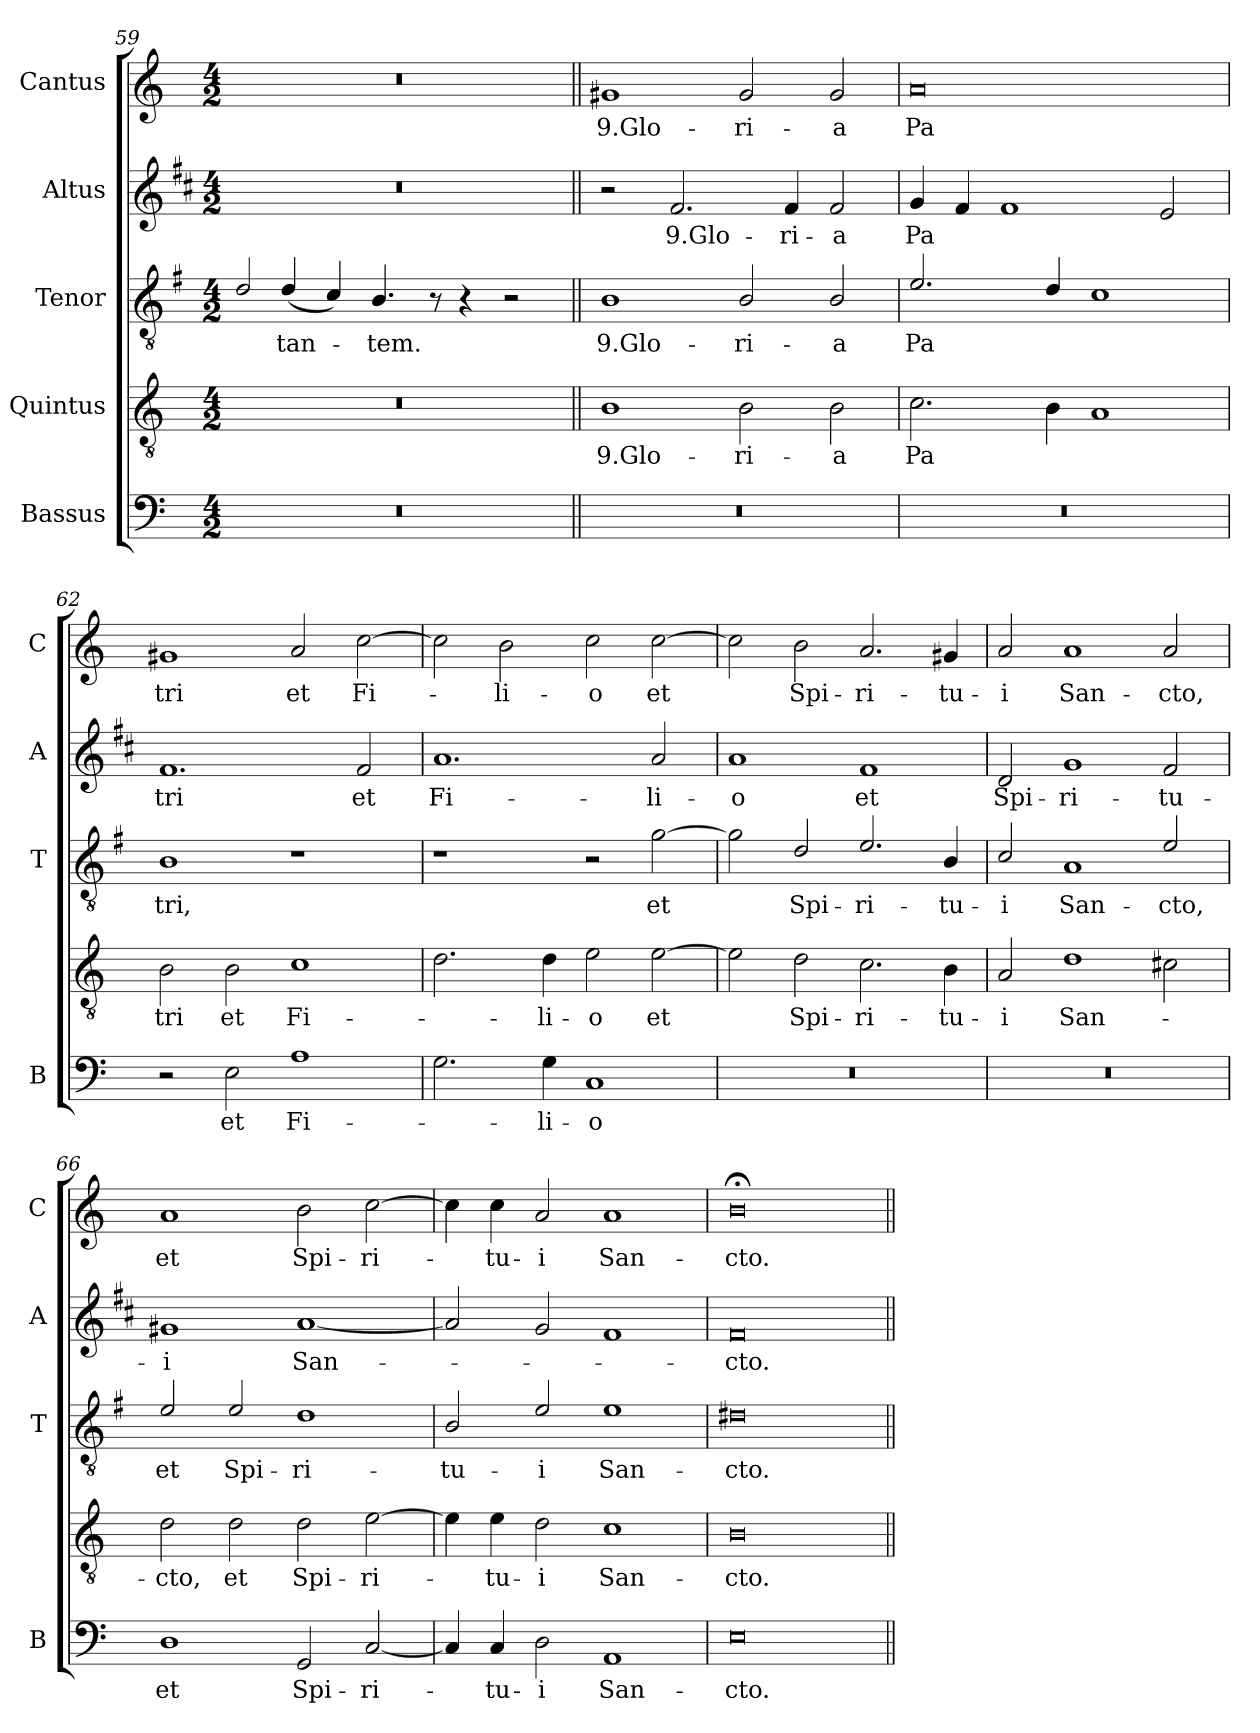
**kern	**text	**kern	**text	**kern	**text	**kern	**text	**kern	**text
*part5	*part5	*part4	*part4	*part3	*part3	*part2	*part2	*part1	*part1
*staff5	*staff5	*staff4	*staff4	*staff3	*staff3	*staff2	*staff2	*staff1	*staff1
*I"Bassus	*	*I"Quintus	*	*I"Tenor	*	*I"Altus	*	*I"Cantus	*
*I'B	*	*	*	*I'T	*	*I'A	*	*I'C	*
*clefF4	*	*clefGv2	*	*clefGv2	*	*clefG2	*	*clefG2	*
*	*	*	*	*ITrd4c7	*	*ITrd1c2	*	*	*
*k[]	*	*k[]	*	*k[]	*	*k[]	*	*k[]	*
*C:	*	*C:	*	*C:	*	*C:	*	*C:	*
*M4/2	*	*M4/2	*	*M4/2	*	*M4/2	*	*M4/2	*
=59	=59	=59	=59	=59	=59	=59	=59	=59	=59
!	!	!	!	!LO:N:head=open	!	!	!	!	!
0r	.	0r	.	4G/	.	0r	.	0r	.
!	!	!	!	!	!LO:LY:b	!	!	!	!
.	.	.	.	(<4G/	-tan-	.	.	.	.
.	.	.	.	4F/)	.	.	.	.	.
!	!	!	!	!	!LO:LY:b	!	!	!	!
.	.	.	.	4.E/	-tem.	.	.	.	.
.	.	.	.	8r	.	.	.	.	.
.	.	.	.	4r	.	.	.	.	.
.	.	.	.	2r	.	.	.	.	.
!!LO:LB:g=z
=60||	=60||	=60||	=60||	=60||	=60||	=60||	=60||	=60||	=60||
!	!	!	!LO:LY:b	!	!LO:LY:b	!	!	!	!LO:LY:b
0r	.	1B	9.Glo-	1E	9.Glo-	2r	.	1g#X	9.Glo-
!	!	!	!	!	!	!	!LO:LY:b	!	!
.	.	.	.	.	.	2.e/	9.Glo-	.	.
!	!	!	!LO:LY:b	!	!LO:LY:b	!	!	!	!LO:LY:b
.	.	2B\	-ri-	2E/	-ri-	.	.	2g#/	-ri-
!	!	!	!	!	!	!	!LO:LY:b	!	!
.	.	.	.	.	.	4e/	-ri-	.	.
!	!	!	!LO:LY:b	!	!LO:LY:b	!	!LO:LY:b	!	!LO:LY:b
.	.	2B\	-a	2E/	-a	2e/	-a	2g#/	-a
=61	=61	=61	=61	=61	=61	=61	=61	=61	=61
!	!	!	!LO:LY:b	!	!LO:LY:b	!	!LO:LY:b	!	!LO:LY:b
0r	.	2.c\	Pa	2.A/	Pa	4f/	Pa	0a	Pa
.	.	.	.	.	.	4e/	.	.	.
.	.	.	.	.	.	1e	.	.	.
.	.	4B\	.	4G/	.	.	.	.	.
.	.	1A	.	1F	.	.	.	.	.
.	.	.	.	.	.	2d/	.	.	.
=62	=62	=62	=62	=62	=62	=62	=62	=62	=62
!	!	!	!LO:LY:b	!	!LO:LY:b	!	!LO:LY:b	!	!LO:LY:b
2r	.	2B\	tri	1E	tri,	1.e	tri	1g#X	tri
!	!LO:LY:b	!	!LO:LY:b	!	!	!	!	!	!
2E\	et	2B\	et	.	.	.	.	.	.
!	!LO:LY:b	!	!LO:LY:b	!	!	!	!	!	!LO:LY:b
1A	Fi-	1c	Fi-	1r	.	.	.	2a/	et
!	!	!	!	!	!	!	!LO:LY:b	!	!LO:LY:b
.	.	.	.	.	.	2e/	et	[2cc\	Fi-
=63	=63	=63	=63	=63	=63	=63	=63	=63	=63
!	!	!	!	!	!	!	!LO:LY:b	!	!
2.G\	.	2.d\	.	1r	.	1.g	Fi-	2cc\]	.
!	!	!	!	!	!	!	!	!	!LO:LY:b
.	.	.	.	.	.	.	.	2b\	-li-
!	!LO:LY:b	!	!LO:LY:b	!	!	!	!	!	!
4G\	-li-	4d\	-li-	.	.	.	.	.	.
!	!LO:LY:b	!	!LO:LY:b	!	!	!	!	!	!LO:LY:b
1C	-o	2e\	-o	2r	.	.	.	2cc\	-o
!	!	!	!LO:LY:b	!	!LO:LY:b	!	!LO:LY:b	!	!LO:LY:b
.	.	[2e\	et	[2c\	et	2g/	-li-	[2cc\	et
=64	=64	=64	=64	=64	=64	=64	=64	=64	=64
!	!	!	!	!	!	!	!LO:LY:b	!	!
0r	.	2e\]	.	2c\]	.	1g	-o	2cc\]	.
!	!	!	!LO:LY:b	!	!LO:LY:b	!	!	!	!LO:LY:b
.	.	2d\	Spi-	2G/	Spi-	.	.	2b\	Spi-
!	!	!	!LO:LY:b	!	!LO:LY:b	!	!LO:LY:b	!	!LO:LY:b
.	.	2.c\	-ri-	2.A/	-ri-	1e	et	2.a/	-ri-
!	!	!	!LO:LY:b	!	!LO:LY:b	!	!	!	!LO:LY:b
.	.	4B\	-tu-	4E/	-tu-	.	.	4g#X/	-tu-
=65	=65	=65	=65	=65	=65	=65	=65	=65	=65
!	!	!	!LO:LY:b	!	!LO:LY:b	!	!LO:LY:b	!	!LO:LY:b
0r	.	2A/	-i	2F/	-i	2c/	Spi-	2a/	-i
!	!	!	!LO:LY:b	!	!LO:LY:b	!	!LO:LY:b	!	!LO:LY:b
.	.	1d	San-	1D	San-	1f	-ri-	1a	San-
!	!	!	!	!	!LO:LY:b	!	!LO:LY:b	!	!LO:LY:b
.	.	2c#X\	.	2A/	-cto,	2e/	-tu-	2a/	-cto,
=66	=66	=66	=66	=66	=66	=66	=66	=66	=66
!	!LO:LY:b	!	!LO:LY:b	!	!LO:LY:b	!	!LO:LY:b	!	!LO:LY:b
1D	et	2d\	-cto,	2A/	et	1f#X	-i	1a	et
!	!	!	!LO:LY:b	!	!LO:LY:b	!	!	!	!
.	.	2d\	et	2A/	Spi-	.	.	.	.
!	!LO:LY:b	!	!LO:LY:b	!	!LO:LY:b	!	!LO:LY:b	!	!LO:LY:b
2GG/	Spi-	2d\	Spi-	1G	-ri-	[1g	San-	2b\	Spi-
!	!LO:LY:b	!	!LO:LY:b	!	!	!	!	!	!LO:LY:b
[2C/	-ri-	[2e\	-ri-	.	.	.	.	[2cc\	-ri-
=67	=67	=67	=67	=67	=67	=67	=67	=67	=67
!	!	!	!	!	!LO:LY:b	!	!	!	!
4C/]	.	4e\]	.	2E/	-tu-	2g/]	.	4cc\]	.
!	!LO:LY:b	!	!LO:LY:b	!	!	!	!	!	!LO:LY:b
4C/	-tu-	4e\	-tu-	.	.	.	.	4cc\	-tu-
!	!LO:LY:b	!	!LO:LY:b	!	!LO:LY:b	!	!	!	!LO:LY:b
2D\	-i	2d\	-i	2A/	-i	2f/	.	2a/	-i
!	!LO:LY:b	!	!LO:LY:b	!	!LO:LY:b	!	!	!	!LO:LY:b
1AA	San-	1c	San-	1A	San-	1e	.	1a	San-
=68	=68	=68	=68	=68	=68	=68	=68	=68	=68
!	!LO:LY:b	!	!LO:LY:b	!	!LO:LY:b	!	!LO:LY:b	!	!LO:LY:b
0E	-cto.	0B	-cto.	0G#X	-cto.	0e	-cto.	0b;<	-cto.
=||	=||	=||	=||	=||	=||	=||	=||	=||	=||
*-	*-	*-	*-	*-	*-	*-	*-	*-	*-
